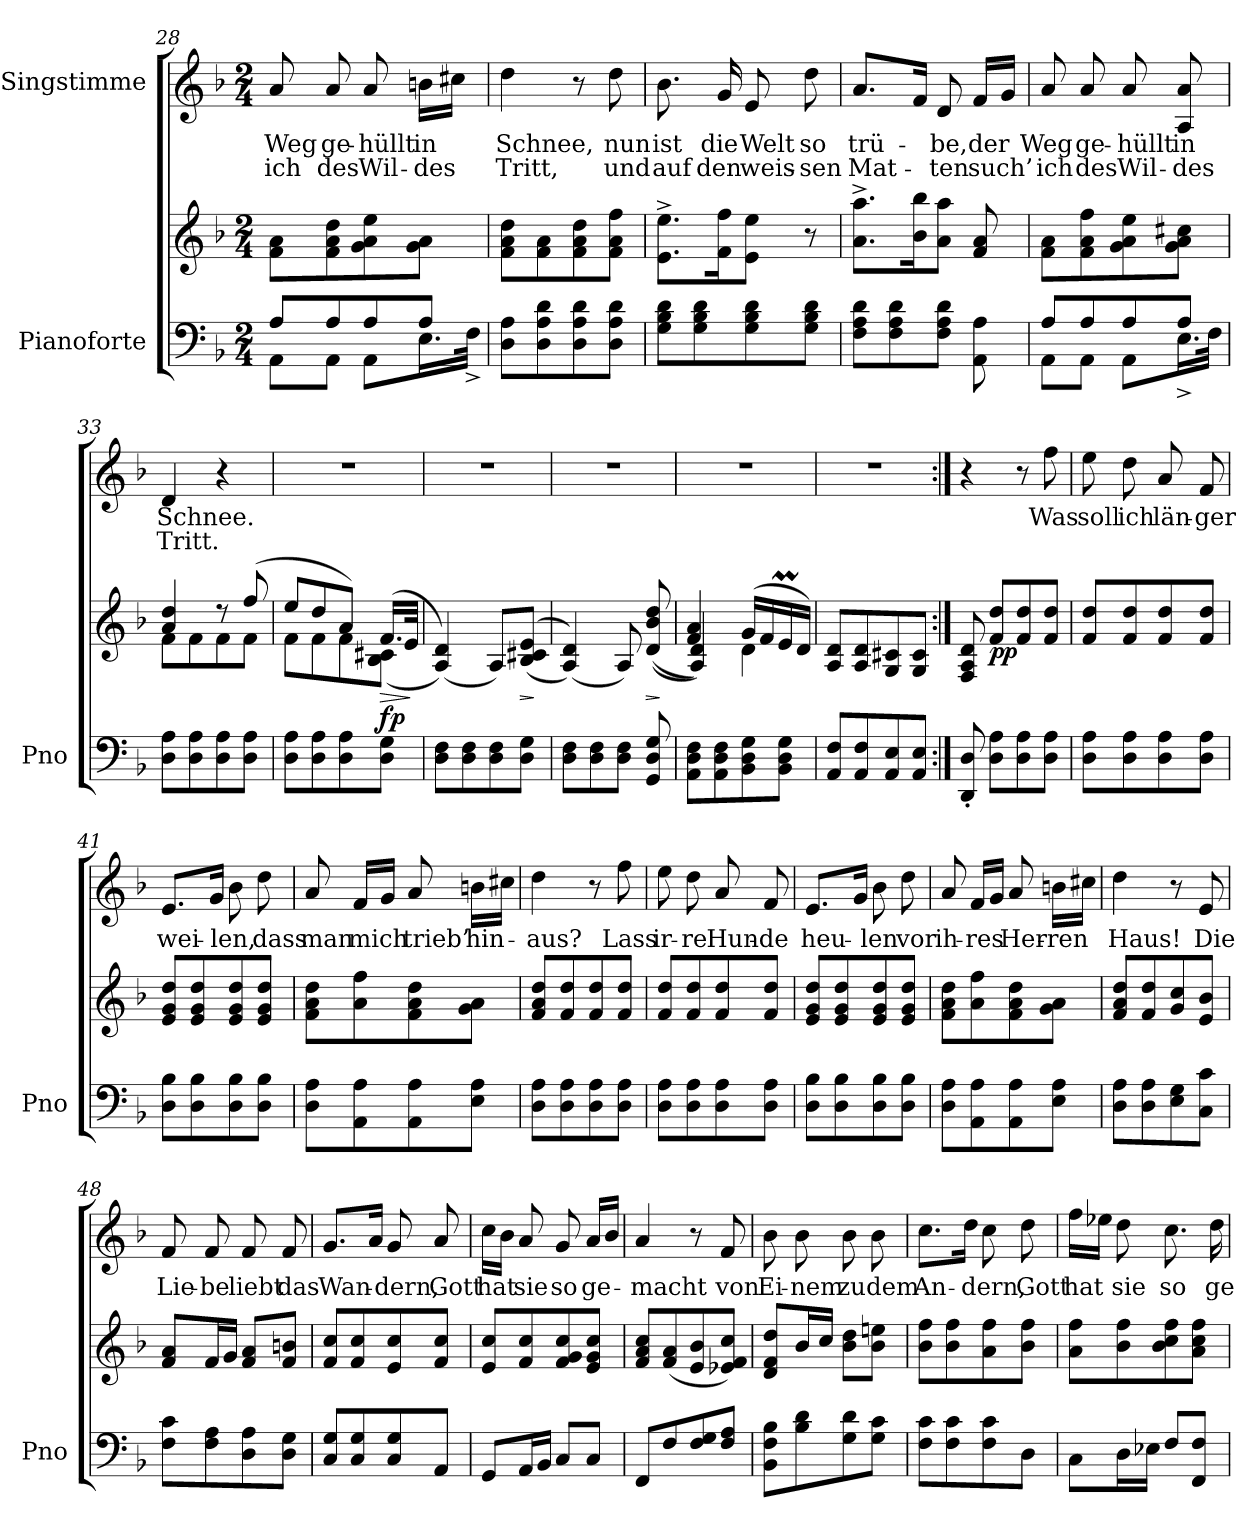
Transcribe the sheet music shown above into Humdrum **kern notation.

**kern	**kern	**dynam	**kern	**text	**text
*part2	*part2	*part2	*part1	*part1	*part1
*staff3	*staff2	*staff2/3	*staff1	*staff1	*staff1
*I"Pianoforte	*	*	*I"Singstimme	*	*
*I'Pno	*	*	*	*	*
*clefF4	*clefG2	*	*clefG2	*	*
*k[b-]	*k[b-]	*	*k[b-]	*	*
*M2/4	*M2/4	*	*M2/4	*	*
=28	=28	=28	=28	=28	=28
*^	*	*	*	*	*
!	!	!	!	!	!LO:LY:b	!LO:LY:b
8A/L	8AA\L	8f\ 8a\L	.	8a/	Weg	ich
!	!	!	!	!	!LO:LY:b	!LO:LY:b
8A/	8AA\J	8f\ 8a\ 8dd\	.	8a/	ge-	des
!	!	!	!	!	!LO:LY:b	!LO:LY:b
8A/	8AA\L	8g\ 8a\ 8ee\	.	8a/	-hüllt	Wil-
!	!	!	!	!	!LO:LY:b	!LO:LY:b
8A/J	16.E\L	8g\ 8a\J	.	16bn\LL	in	-des
.	.	.	.	16cc#X\JJ	.	.
.	32F^\JJk	.	.	.	.	.
=29	=29	=29	=29	=29	=29	=29
!	!	!	!	!	!LO:LY:b	!LO:LY:b
*v	*v	*	*	*	*	*
8D\ 8A\L	8f\ 8a\ 8dd\L	.	4dd\	Schnee,	Tritt,
8D\ 8A\ 8d\	8f\ 8a\	.	.	.	.
8D\ 8A\ 8d\	8f\ 8a\ 8dd\	.	8r	.	.
!	!	!	!	!LO:LY:b	!LO:LY:b
8D\ 8A\ 8d\J	8f\ 8a\ 8ff\J	.	8dd\	nun	und
=30	=30	=30	=30	=30	=30
!	!	!	!	!LO:LY:b	!LO:LY:b
8G\ 8B-\ 8d\L	8.e\^> 8.ee\^>L	.	8.b-\	ist	auf
8G\ 8B-\ 8d\	.	.	.	.	.
!	!	!	!	!LO:LY:b	!LO:LY:b
.	16f\ 16ff\K	.	16g/	die	den
!	!	!	!	!LO:LY:b	!LO:LY:b
8G\ 8B-\ 8d\	8e\ 8ee\J	.	8e/	Welt	weis-
!	!	!	!	!LO:LY:b	!LO:LY:b
8G\ 8B-\ 8d\J	8r	.	8dd\	so	-sen
=31	=31	=31	=31	=31	=31
!	!	!	!	!LO:LY:b	!LO:LY:b
8F\ 8A\ 8d\L	8.a\^ 8.aa\^L	.	8.a/L	trü-	Mat-
8F\ 8A\ 8d\	.	.	.	.	.
.	16b-\ 16bb-\K	.	16f/Jk	.	.
!	!	!	!	!LO:LY:b	!LO:LY:b
8F\ 8A\ 8d\J	8a\ 8aa\J	.	8d/	-be,	-ten
!	!	!	!	!LO:LY:b	!LO:LY:b
8AA\ 8A\	8f/ 8a/	.	16f/LL	der	such’
.	.	.	16g/JJ	.	.
!!LO:LB:g=z
=32	=32	=32	=32	=32	=32
*^	*	*	*	*	*
!	!	!	!	!	!LO:LY:b	!LO:LY:b
8A/L	8AA\L	8f\ 8a\L	.	8a/	Weg	ich
!	!	!	!	!	!LO:LY:b	!LO:LY:b
8A/	8AA\J	8f\ 8a\ 8ff\	.	8a/	ge-	des
!	!	!	!	!	!LO:LY:b	!LO:LY:b
8A/	8AA\L	8g\ 8a\ 8ee\	.	8a/	-hüllt	Wil-
!	!	!	!	!	!LO:LY:b	!LO:LY:b
8A/J	16.E^\L	8g\ 8a\ 8cc#X\J	.	8A/ 8a/	in	-des
.	32F\JJk	.	.	.	.	.
=33	=33	=33	=33	=33	=33	=33
*	*	*^	*	*	*	*
!	!	!	!	!	!	!LO:LY:b	!LO:LY:b
*v	*v	*	*	*	*	*	*
8D\ 8A\L	4a/ 4dd/	8f\L	.	4d/	Schnee.	Tritt.
8D\ 8A\	.	8f\	.	.	.	.
8D\ 8A\	8r	8f\	.	4r	.	.
8D\ 8A\J	(8ff/	8f\J	.	.	.	.
=34	=34	=34	=34	=34	=34	=34
8D\ 8A\L	8ee/L	8f\L	.	2r	.	.
8D\ 8A\	8dd/	8f\	.	.	.	.
8D\ 8A\	8a/J)	8f\	.	.	.	.
!	!	!	!LO:HP:b	!	!	!
!	!	!	!LO:DY:n=1:a=2	!	!	!
8D\ 8G\J	(>16.f/LL	(<8B-\ 8c#X\J	> fp	.	.	.
.	32e/JJk	.	.	.	.	.
*	*v	*v	*	*	*	*
.	.	]	.	.	.
=35	=35	=35	=35	=35	=35
8D\ 8F\L	(>4A/ 4d/))	.	2r	.	.
8D\ 8F\	.	.	.	.	.
8D\ 8F\	8A/L)	.	.	.	.
!	!	!LO:HP:b	!	!	!
8D\ 8G\J	(>(8B-/ 8c#X/ 8e/J	>	.	.	.
.	.	]	.	.	.
=36	=36	=36	=36	=36	=36
8D\ 8F\L	(>4A/ 4d/))	.	2r	.	.
8D\ 8F\	.	.	.	.	.
8D\ 8F\J	8A/)	.	.	.	.
!	!	!LO:HP:b	!	!	!
8GG/ 8D/ 8G/	(>(8d/ 8b-/ 8dd/	>	.	.	.
.	.	]	.	.	.
=37	=37	=37	=37	=37	=37
*	*^	*	*	*	*
8AA\ 8D\ 8F\L	4f/ 4a/)	4A/ 4d/)	.	2r	.	.
8AA\ 8D\ 8F\	.	.	.	.	.	.
8BB-\ 8D\ 8G\	(16g/LL	4d\	.	.	.	.
.	16f/	.	.	.	.	.
8BB-\ 8D\ 8G\J	16em/	.	.	.	.	.
.	16d/JJ)	.	.	.	.	.
*	*v	*v	*	*	*	*
=38	=38	=38	=38	=38	=38
8AA/ 8F/L	8A/ 8d/L	.	2r	.	.
8AA/ 8F/	8A/ 8d/	.	.	.	.
8AA/ 8E/	8G/ 8c#X/	.	.	.	.
8AA/ 8E/J	8G/ 8c#/J	.	.	.	.
!!LO:LB:g=z
=39:|!	=39:|!	=39:|!	=39:|!	=39:|!	=39:|!
8DD/' 8D/'	8F/ 8A/ 8d/	.	4r	.	.
!	!	!LO:DY:b	!	!	!
8D\ 8A\L	8f/ 8dd/L	pp	.	.	.
8D\ 8A\	8f/ 8dd/	.	8r	.	.
!	!	!	!	!LO:LY:b	!
8D\ 8A\J	8f/ 8dd/J	.	8ff\	Was	.
=40	=40	=40	=40	=40	=40
!	!	!	!	!LO:LY:b	!
8D\ 8A\L	8f/ 8dd/L	.	8ee\	soll	.
!	!	!	!	!LO:LY:b	!
8D\ 8A\	8f/ 8dd/	.	8dd\	ich	.
!	!	!	!	!LO:LY:b	!
8D\ 8A\	8f/ 8dd/	.	8a/	län-	.
!	!	!	!	!LO:LY:b	!
8D\ 8A\J	8f/ 8dd/J	.	8f/	-ger	.
=41	=41	=41	=41	=41	=41
!	!	!	!	!LO:LY:b	!
8D\ 8B-\L	8e/ 8g/ 8dd/L	.	8.e/L	wei-	.
8D\ 8B-\	8e/ 8g/ 8dd/	.	.	.	.
.	.	.	16g/Jk	.	.
!	!	!	!	!LO:LY:b	!
8D\ 8B-\	8e/ 8g/ 8dd/	.	8b-\	-len,	.
!	!	!	!	!LO:LY:b	!
8D\ 8B-\J	8e/ 8g/ 8dd/J	.	8dd\	dass	.
=42	=42	=42	=42	=42	=42
!	!	!	!	!LO:LY:b	!
8D\ 8A\L	8f\ 8a\ 8dd\L	.	8a/	man	.
!	!	!	!	!LO:LY:b	!
8AA\ 8A\	8a\ 8ff\	.	16f/LL	mich	.
.	.	.	16g/JJ	.	.
!	!	!	!	!LO:LY:b	!
8AA\ 8A\	8f\ 8a\ 8dd\	.	8a/	trieb’	.
!	!	!	!	!LO:LY:b	!
8E\ 8A\J	8g\ 8a\J	.	16bn\LL	hin-	.
.	.	.	16cc#X\JJ	.	.
=43	=43	=43	=43	=43	=43
!	!	!	!	!LO:LY:b	!
8D\ 8A\L	8f/ 8a/ 8dd/L	.	4dd\	-aus?	.
8D\ 8A\	8f/ 8dd/	.	.	.	.
8D\ 8A\	8f/ 8dd/	.	8r	.	.
!	!	!	!	!LO:LY:b	!
8D\ 8A\J	8f/ 8dd/J	.	8ff\	Lass	.
=44	=44	=44	=44	=44	=44
!	!	!	!	!LO:LY:b	!
8D\ 8A\L	8f/ 8dd/L	.	8ee\	ir-	.
!	!	!	!	!LO:LY:b	!
8D\ 8A\	8f/ 8dd/	.	8dd\	-re	.
!	!	!	!	!LO:LY:b	!
8D\ 8A\	8f/ 8dd/	.	8a/	Hun-	.
!	!	!	!	!LO:LY:b	!
8D\ 8A\J	8f/ 8dd/J	.	8f/	-de	.
!!LO:LB:g=z
=45	=45	=45	=45	=45	=45
!	!	!	!	!LO:LY:b	!
8D\ 8B-\L	8e/ 8g/ 8dd/L	.	8.e/L	heu-	.
8D\ 8B-\	8e/ 8g/ 8dd/	.	.	.	.
.	.	.	16g/Jk	.	.
!	!	!	!	!LO:LY:b	!
8D\ 8B-\	8e/ 8g/ 8dd/	.	8b-\	-len	.
!	!	!	!	!LO:LY:b	!
8D\ 8B-\J	8e/ 8g/ 8dd/J	.	8dd\	vor	.
=46	=46	=46	=46	=46	=46
!	!	!	!	!LO:LY:b	!
8D\ 8A\L	8f\ 8a\ 8dd\L	.	8a/	ih-	.
!	!	!	!	!LO:LY:b	!
8AA\ 8A\	8a\ 8ff\	.	16f/LL	-res	.
.	.	.	16g/JJ	.	.
!	!	!	!	!LO:LY:b	!
8AA\ 8A\	8f\ 8a\ 8dd\	.	8a/	Her-	.
!	!	!	!	!LO:LY:b	!
8E\ 8A\J	8g\ 8a\J	.	16bn\LL	-ren	.
.	.	.	16cc#X\JJ	.	.
=47	=47	=47	=47	=47	=47
!	!	!	!	!LO:LY:b	!
8D\ 8A\L	8f/ 8a/ 8dd/L	.	4dd\	Haus!	.
8D\ 8A\	8f/ 8dd/	.	.	.	.
8E\ 8G\	8g/ 8cc/	.	8r	.	.
!	!	!	!	!LO:LY:b	!
8C\ 8c\J	8e/ 8b-/J	.	8e/	Die	.
=48	=48	=48	=48	=48	=48
!	!	!LO:DY:b	!	!LO:LY:b	!
!	!	!LO:DY:n=1:b	!	!	!
8F\ 8c\L	8f/ 8a/L	pp other-dynamics	8f/	Lie-	.
!	!	!	!	!LO:LY:b	!
8F\ 8A\	16f/L	.	8f/	-be	.
.	16g/JJ	.	.	.	.
!	!	!	!	!LO:LY:b	!
8D\ 8A\	8f/ 8a/L	.	8f/	liebt	.
!	!	!	!	!LO:LY:b	!
8D\ 8G\J	8f/ 8bn/J	.	8f/	das	.
=49	=49	=49	=49	=49	=49
!	!	!	!	!LO:LY:b	!
8C/ 8G/L	8f/ 8cc/L	.	8.g/L	Wan-	.
8C/ 8G/	8f/ 8cc/	.	.	.	.
.	.	.	16a/Jk	.	.
!	!	!	!	!LO:LY:b	!
8C/ 8G/	8e/ 8cc/	.	8g/	-dern,	.
!	!	!	!	!LO:LY:b	!
8AA/J	8f/ 8cc/J	.	8a/	Gott	.
=50	=50	=50	=50	=50	=50
!	!	!	!	!LO:LY:b	!
8GG/L	8e/ 8cc/L	.	16cc\LL	hat	.
.	.	.	16b-\JJ	.	.
!	!	!	!	!LO:LY:b	!
16AA/L	8f/ 8cc/	.	8a/	sie	.
16BB-/JJ	.	.	.	.	.
!	!	!	!	!LO:LY:b	!
8C/L	8f/ 8g/ 8cc/	.	8g/	so	.
!	!	!	!	!LO:LY:b	!
8C/J	8e/ 8g/ 8cc/J	.	16a/LL	ge-	.
.	.	.	16b-/JJ	.	.
=51	=51	=51	=51	=51	=51
!	!	!	!	!LO:LY:b	!
8FF/L	8f/ 8a/ 8cc/L	.	4a/	-macht	.
8F/	(8f/ 8a/	.	.	.	.
8F/ 8G/	8e/ 8b-/	.	8r	.	.
!	!	!	!	!LO:LY:b	!
8F/ 8A/J	8e-X/ 8f/ 8cc/J)	.	8f/	von	.
=52	=52	=52	=52	=52	=52
!	!	!	!	!LO:LY:b	!
8BB-\ 8F\ 8B-\L	8d/ 8f/ 8dd/L	.	8b-\	Ei-	.
!	!	!	!	!LO:LY:b	!
8B-\ 8d\	16b-/L	.	8b-\	-nem	.
.	16cc/JJ	.	.	.	.
!	!	!	!	!LO:LY:b	!
8G\ 8d\	8b-\ 8dd\L	.	8b-\	zu	.
!	!	!	!	!LO:LY:b	!
8G\ 8c\J	8b-\ 8een\J	.	8b-\	dem	.
!!LO:LB:g=z
=53	=53	=53	=53	=53	=53
!	!	!	!	!LO:LY:b	!
8F\ 8c\L	8b-\ 8ff\L	.	8.cc\L	An-	.
8F\ 8c\	8b-\ 8ff\	.	.	.	.
.	.	.	16dd\Jk	.	.
!	!	!	!	!LO:LY:b	!
8F\ 8c\	8a\ 8ff\	.	8cc\	-dern,	.
!	!	!	!	!LO:LY:b	!
8D\J	8b-\ 8ff\J	.	8dd\	Gott	.
=54	=54	=54	=54	=54	=54
!	!	!	!	!LO:LY:b	!
8C\L	8a\ 8ff\L	.	16ff\LL	hat	.
.	.	.	16ee-X\JJ	.	.
!	!	!	!	!LO:LY:b	!
16D\L	8b-\ 8ff\	.	8dd\	sie	.
16E-X\JJ	.	.	.	.	.
!	!	!	!	!LO:LY:b	!
8F/L	8b-\ 8cc\ 8ff\	.	8.cc\	so	.
8FF/ 8F/J	8a\ 8cc\ 8ff\J	.	.	.	.
!	!	!	!	!LO:LY:b	!
.	.	.	16dd\	ge-	.
=	=	=	=	=	=
*-	*-	*-	*-	*-	*-
